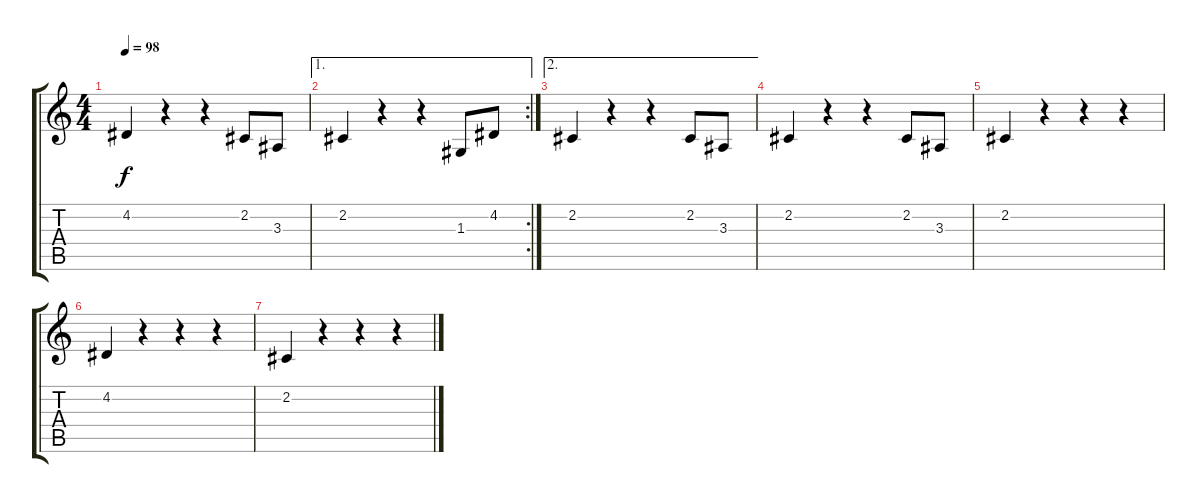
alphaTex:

\track "" {instrument brightacousticpiano}
\staff {score tabs}
\tuning (E4 B3 G3 D3 A2 E2) {hide}
\ts (4 4)
\tempo 98
\clef g2
\ks c
4.2.4{dy f} r.4 r.4 2.2.8 3.3.8 |
\ae 1
\rc 2
2.2.4 r.4 r.4 1.3.8 4.2.8 |
\ae 2
2.2.4 r.4 r.4 2.2.8 3.3.8 |
2.2.4 r.4 r.4 2.2.8 3.3.8 |
2.2.4 r.4 r.4 r.4 |
4.2.4 r.4 r.4 r.4 |
2.2.4 r.4 r.4 r.4
